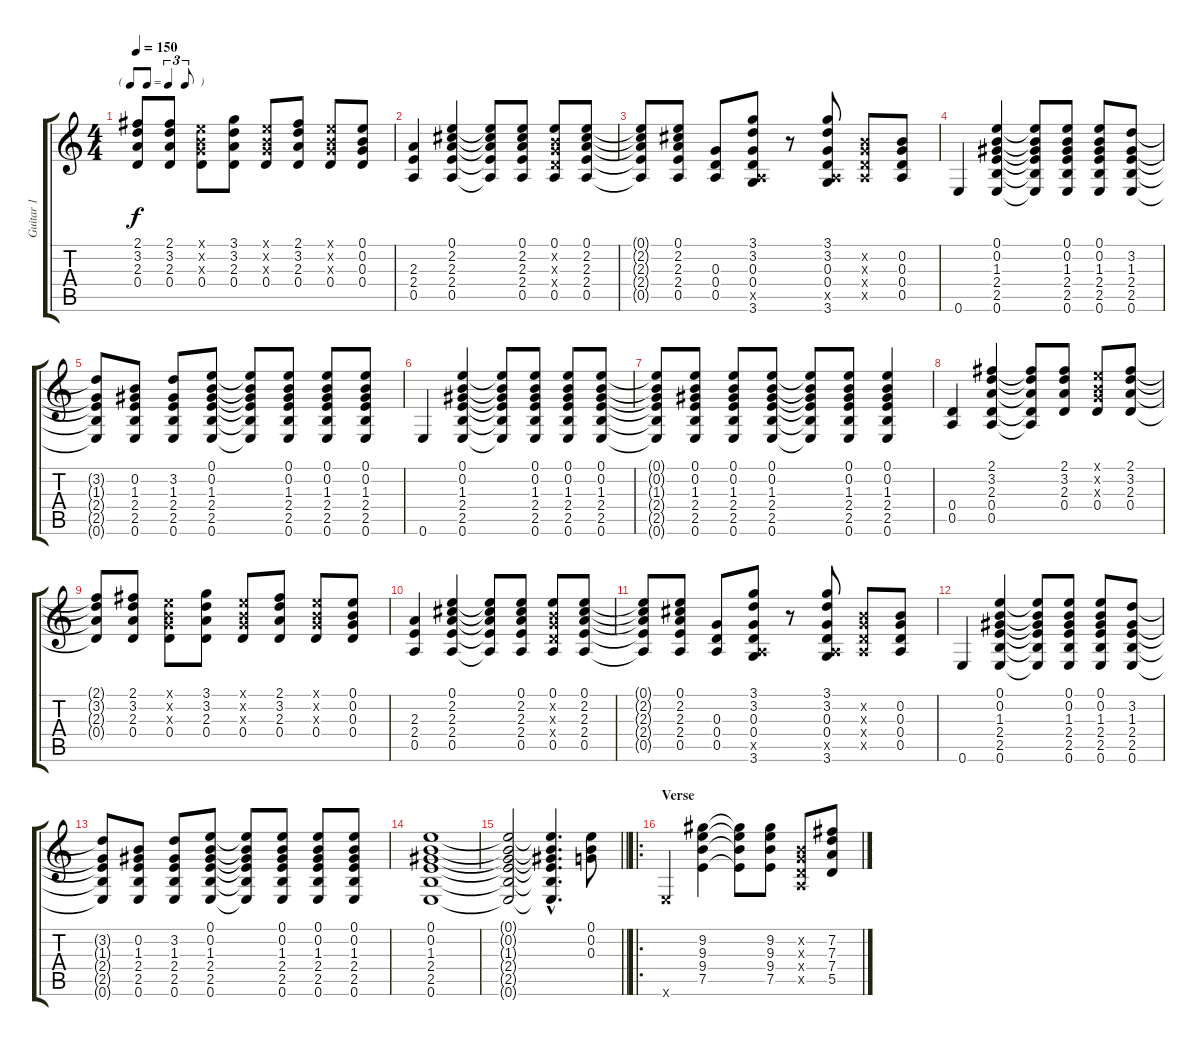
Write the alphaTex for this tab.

\track ("Guitar 1" "Guitar 1") {instrument acousticguitarsteel}
\staff {score tabs}
\tuning (E4 B3 G3 D3 A2 E2) {hide}
\ts (4 4)
\tf triplet8th
\tempo 150
\clef g2
\ks c
(2.1{t} 3.2{t} 2.3{t} 0.4{t}).8{dy f} (2.1 3.2 2.3 0.4).8 (0.1{x} 0.2{x} 0.3{x} 0.4).8 (3.1 3.2 2.3 0.4).8 (0.1{x} 0.2{x} 0.3{x} 0.4).8 (2.1 3.2 2.3 0.4).8 (0.1{x} 0.2{x} 0.3{x} 0.4).8 (0.1 0.2 0.3 0.4).8 |
(2.3 2.4 0.5).4 (0.1 2.2 2.3 2.4 0.5).4 (0.1{t} 2.2{t} 2.3{t} 2.4{t} 0.5{t}).8 (0.1 2.2 2.3 2.4 0.5).8 (0.1 0.2{x} 0.3{x} 0.4{x} 0.5).8 (0.1 2.2 2.3 2.4 0.5).8 |
(0.1{t} 2.2{t} 2.3{t} 2.4{t} 0.5{t}).8 (0.1 2.2 2.3 2.4 0.5).8 (0.3 0.4 0.5).8 (3.1 3.2 0.3 0.4 0.5{x} 3.6).8 r.8 (3.1 3.2 0.3 0.4 0.5{x} 3.6).8 (0.2{x} 0.3{x} 0.4{x} 0.5{x}).8 (0.2 0.3 0.4 0.5).8 |
0.6.4 (0.1 0.2 1.3 2.4 2.5 0.6).4 (0.1{t} 0.2{t} 1.3{t} 2.4{t} 2.5{t} 0.6{t}).8 (0.1 0.2 1.3 2.4 2.5 0.6).8 (0.1 0.2 1.3 2.4 2.5 0.6).8 (3.2 1.3 2.4 2.5 0.6).8 |
(3.2{t} 1.3{t} 2.4{t} 2.5{t} 0.6{t}).8 (0.2 1.3 2.4 2.5 0.6).8 (3.2 1.3 2.4 2.5 0.6).8 (0.1 0.2 1.3 2.4 2.5 0.6).8 (0.1{t} 0.2{t} 1.3{t} 2.4{t} 2.5{t} 0.6{t}).8 (0.1 0.2 1.3 2.4 2.5 0.6).8 (0.1 0.2 1.3 2.4 2.5 0.6).8 (0.1 0.2 1.3 2.4 2.5 0.6).8 |
0.6.4 (0.1 0.2 1.3 2.4 2.5 0.6).4 (0.1{t} 0.2{t} 1.3{t} 2.4{t} 2.5{t} 0.6{t}).8 (0.1 0.2 1.3 2.4 2.5 0.6).8 (0.1 0.2 1.3 2.4 2.5 0.6).8 (0.1 0.2 1.3 2.4 2.5 0.6).8 |
(0.1{t} 0.2{t} 1.3{t} 2.4{t} 2.5{t} 0.6{t}).8 (0.1 0.2 1.3 2.4 2.5 0.6).8 (0.1 0.2 1.3 2.4 2.5 0.6).8 (0.1 0.2 1.3 2.4 2.5 0.6).8 (0.1{t} 0.2{t} 1.3{t} 2.4{t} 2.5{t} 0.6{t}).8 (0.1 0.2 1.3 2.4 2.5 0.6).8 (0.1 0.2 1.3 2.4 2.5 0.6).4 |
(0.4 0.5).4 (2.1 3.2 2.3 0.4 0.5).4 (2.1{t} 3.2{t} 2.3{t} 0.4{t} 0.5{t}).8 (2.1 3.2 2.3 0.4).8 (0.1{x} 0.2{x} 0.3{x} 0.4).8 (2.1 3.2 2.3 0.4).8 |
(2.1{t} 3.2{t} 2.3{t} 0.4{t}).8 (2.1 3.2 2.3 0.4).8 (0.1{x} 0.2{x} 0.3{x} 0.4).8 (3.1 3.2 2.3 0.4).8 (0.1{x} 0.2{x} 0.3{x} 0.4).8 (2.1 3.2 2.3 0.4).8 (0.1{x} 0.2{x} 0.3{x} 0.4).8 (0.1 0.2 0.3 0.4).8 |
(2.3 2.4 0.5).4 (0.1 2.2 2.3 2.4 0.5).4 (0.1{t} 2.2{t} 2.3{t} 2.4{t} 0.5{t}).8 (0.1 2.2 2.3 2.4 0.5).8 (0.1 0.2{x} 0.3{x} 0.4{x} 0.5).8 (0.1 2.2 2.3 2.4 0.5).8 |
(0.1{t} 2.2{t} 2.3{t} 2.4{t} 0.5{t}).8 (0.1 2.2 2.3 2.4 0.5).8 (0.3 0.4 0.5).8 (3.1 3.2 0.3 0.4 0.5{x} 3.6).8 r.8 (3.1 3.2 0.3 0.4 0.5{x} 3.6).8 (0.2{x} 0.3{x} 0.4{x} 0.5{x}).8 (0.2 0.3 0.4 0.5).8 |
0.6.4 (0.1 0.2 1.3 2.4 2.5 0.6).4 (0.1{t} 0.2{t} 1.3{t} 2.4{t} 2.5{t} 0.6{t}).8 (0.1 0.2 1.3 2.4 2.5 0.6).8 (0.1 0.2 1.3 2.4 2.5 0.6).8 (3.2 1.3 2.4 2.5 0.6).8 |
(3.2{t} 1.3{t} 2.4{t} 2.5{t} 0.6{t}).8 (0.2 1.3 2.4 2.5 0.6).8 (3.2 1.3 2.4 2.5 0.6).8 (0.1 0.2 1.3 2.4 2.5 0.6).8 (0.1{t} 0.2{t} 1.3{t} 2.4{t} 2.5{t} 0.6{t}).8 (0.1 0.2 1.3 2.4 2.5 0.6).8 (0.1 0.2 1.3 2.4 2.5 0.6).8 (0.1 0.2 1.3 2.4 2.5 0.6).8 |
(0.1 0.2 1.3 2.4 2.5 0.6).1 |
\barLineRight lightlight
(0.1{t} 0.2{t} 1.3{t} 2.4{t} 2.5{t} 0.6{t}).2 (0.1{hac t} 0.2{hac t} 1.3{hac t} 2.4{hac t} 2.5{hac t} 0.6{hac t}).4{d} (0.1 0.2 0.3).8 |
\ro
\section ("" "Verse")
0.6{x}.4 (9.2 9.3 9.4 7.5).4 (9.2{t} 9.3{t} 9.4{t} 7.5{t}).8 (9.2 9.3 9.4 7.5).8 (0.2{x} 0.3{x} 0.4{x} 0.5{x}).8 (7.2 7.3 7.4 5.5).8
